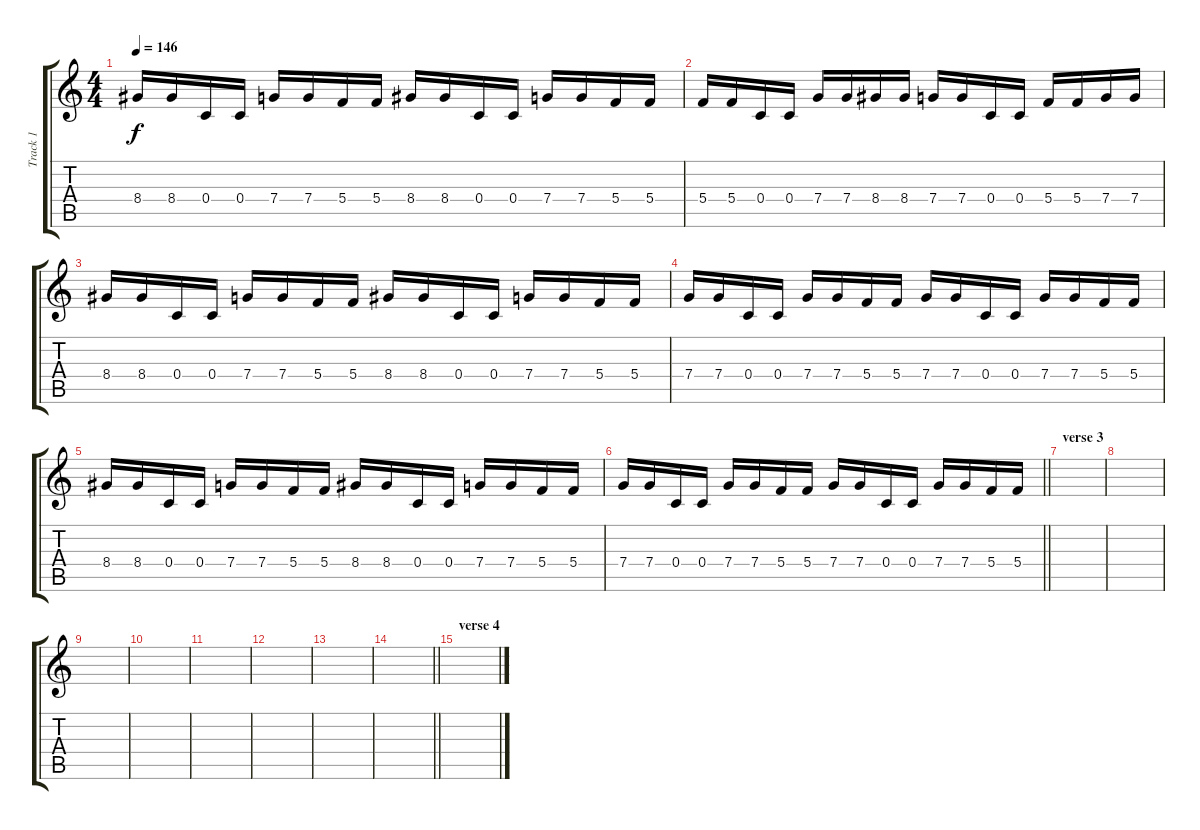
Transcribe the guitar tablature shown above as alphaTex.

\track ("Track 1" "Track 1") {instrument distortionguitar}
\staff {score tabs}
\tuning (D4 A3 F3 C3 G2 C2) {hide}
\ts (4 4)
\tempo 146
\clef g2
\ks c
8.4.16{dy f} 8.4.16 0.4.16 0.4.16 7.4.16 7.4.16 5.4.16 5.4.16 8.4.16 8.4.16 0.4.16 0.4.16 7.4.16 7.4.16 5.4.16 5.4.16 |
5.4.16 5.4.16 0.4.16 0.4.16 7.4.16 7.4.16 8.4.16 8.4.16 7.4.16 7.4.16 0.4.16 0.4.16 5.4.16 5.4.16 7.4.16 7.4.16 |
8.4.16 8.4.16 0.4.16 0.4.16 7.4.16 7.4.16 5.4.16 5.4.16 8.4.16 8.4.16 0.4.16 0.4.16 7.4.16 7.4.16 5.4.16 5.4.16 |
7.4.16 7.4.16 0.4.16 0.4.16 7.4.16 7.4.16 5.4.16 5.4.16 7.4.16 7.4.16 0.4.16 0.4.16 7.4.16 7.4.16 5.4.16 5.4.16 |
8.4.16 8.4.16 0.4.16 0.4.16 7.4.16 7.4.16 5.4.16 5.4.16 8.4.16 8.4.16 0.4.16 0.4.16 7.4.16 7.4.16 5.4.16 5.4.16 |
\barLineRight lightlight
7.4.16 7.4.16 0.4.16 0.4.16 7.4.16 7.4.16 5.4.16 5.4.16 7.4.16 7.4.16 0.4.16 0.4.16 7.4.16 7.4.16 5.4.16 5.4.16 |
\section ("" "verse 3")
|
|
|
|
|
|
|
\barLineRight lightlight
|
\section ("" "verse 4")
